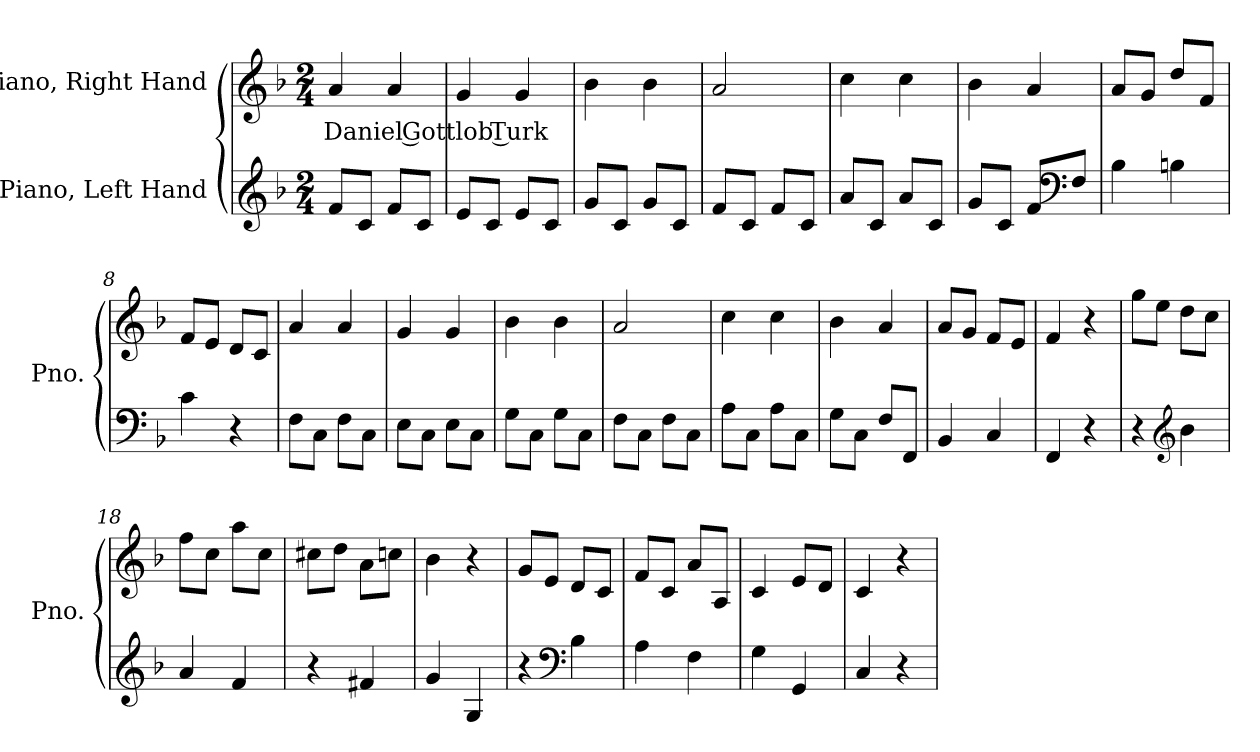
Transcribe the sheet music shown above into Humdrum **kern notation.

**kern	**kern	**text
*part2	*part1	*part1
*staff2	*staff1	*staff1
*I"Piano, Left Hand	*I"Piano, Right Hand	*
*I'Pno.	*I'Pno.	*
*clefG2	*clefG2	*
*k[b-]	*k[b-]	*
*M2/4	*M2/4	*
*MM100	*MM100	*
=1	=1	=1
!	!	!LO:LY:b
8f/L	4a/	Daniel Gottlob Turk
8c/J	.	.
8f/L	4a/	.
8c/J	.	.
=2	=2	=2
8e/L	4g/	.
8c/J	.	.
8e/L	4g/	.
8c/J	.	.
=3	=3	=3
8g/L	4b-\	.
8c/J	.	.
8g/L	4b-\	.
8c/J	.	.
=4	=4	=4
8f/L	2a/	.
8c/J	.	.
8f/L	.	.
8c/J	.	.
=5	=5	=5
8a/L	4cc\	.
8c/J	.	.
8a/L	4cc\	.
8c/J	.	.
!!LO:LB:g=z
=6	=6	=6
8g/L	4b-\	.
8c/J	.	.
8f/L	4a/	.
*clefF4	*	*
8F/J	.	.
=7	=7	=7
4B-\	8a/L	.
.	8g/J	.
4Bn\	8dd/L	.
.	8f/J	.
=8	=8	=8
4c\	8f/L	.
.	8e/J	.
4r	8d/L	.
.	8c/J	.
=9	=9	=9
8F\L	4a/	.
8C\J	.	.
8F\L	4a/	.
8C\J	.	.
=10	=10	=10
8E\L	4g/	.
8C\J	.	.
8E\L	4g/	.
8C\J	.	.
=11	=11	=11
8G\L	4b-\	.
8C\J	.	.
8G\L	4b-\	.
8C\J	.	.
=12	=12	=12
8F\L	2a/	.
8C\J	.	.
8F\L	.	.
8C\J	.	.
=13	=13	=13
8A\L	4cc\	.
8C\J	.	.
8A\L	4cc\	.
8C\J	.	.
!!LO:LB:g=z
=14	=14	=14
8G\L	4b-\	.
8C\J	.	.
8F/L	4a/	.
8FF/J	.	.
=15	=15	=15
4BB-/	8a/L	.
.	8g/J	.
4C/	8f/L	.
.	8e/J	.
=16	=16	=16
4FF/	4f/	.
4r	4r	.
=17	=17	=17
4r	8gg\L	.
.	8ee\J	.
*clefG2	*	*
4b-\	8dd\L	.
.	8cc\J	.
=18	=18	=18
4a/	8ff\L	.
.	8cc\J	.
4f/	8aa\L	.
.	8cc\J	.
=19	=19	=19
4r	8cc#X\L	.
.	8dd\J	.
4f#X/	8a\L	.
.	8ccn\J	.
=20	=20	=20
4g/	4b-\	.
4G/	4r	.
=21	=21	=21
4r	8g/L	.
.	8e/J	.
*clefF4	*	*
4B-\	8d/L	.
.	8c/J	.
!!LO:LB:g=z
=22	=22	=22
4A\	8f/L	.
.	8c/J	.
4F\	8a/L	.
.	8A/J	.
=23	=23	=23
4G\	4c/	.
4GG/	8e/L	.
.	8d/J	.
=24	=24	=24
4C/	4c/	.
4r	4r	.
=	=	=
*-	*-	*-
